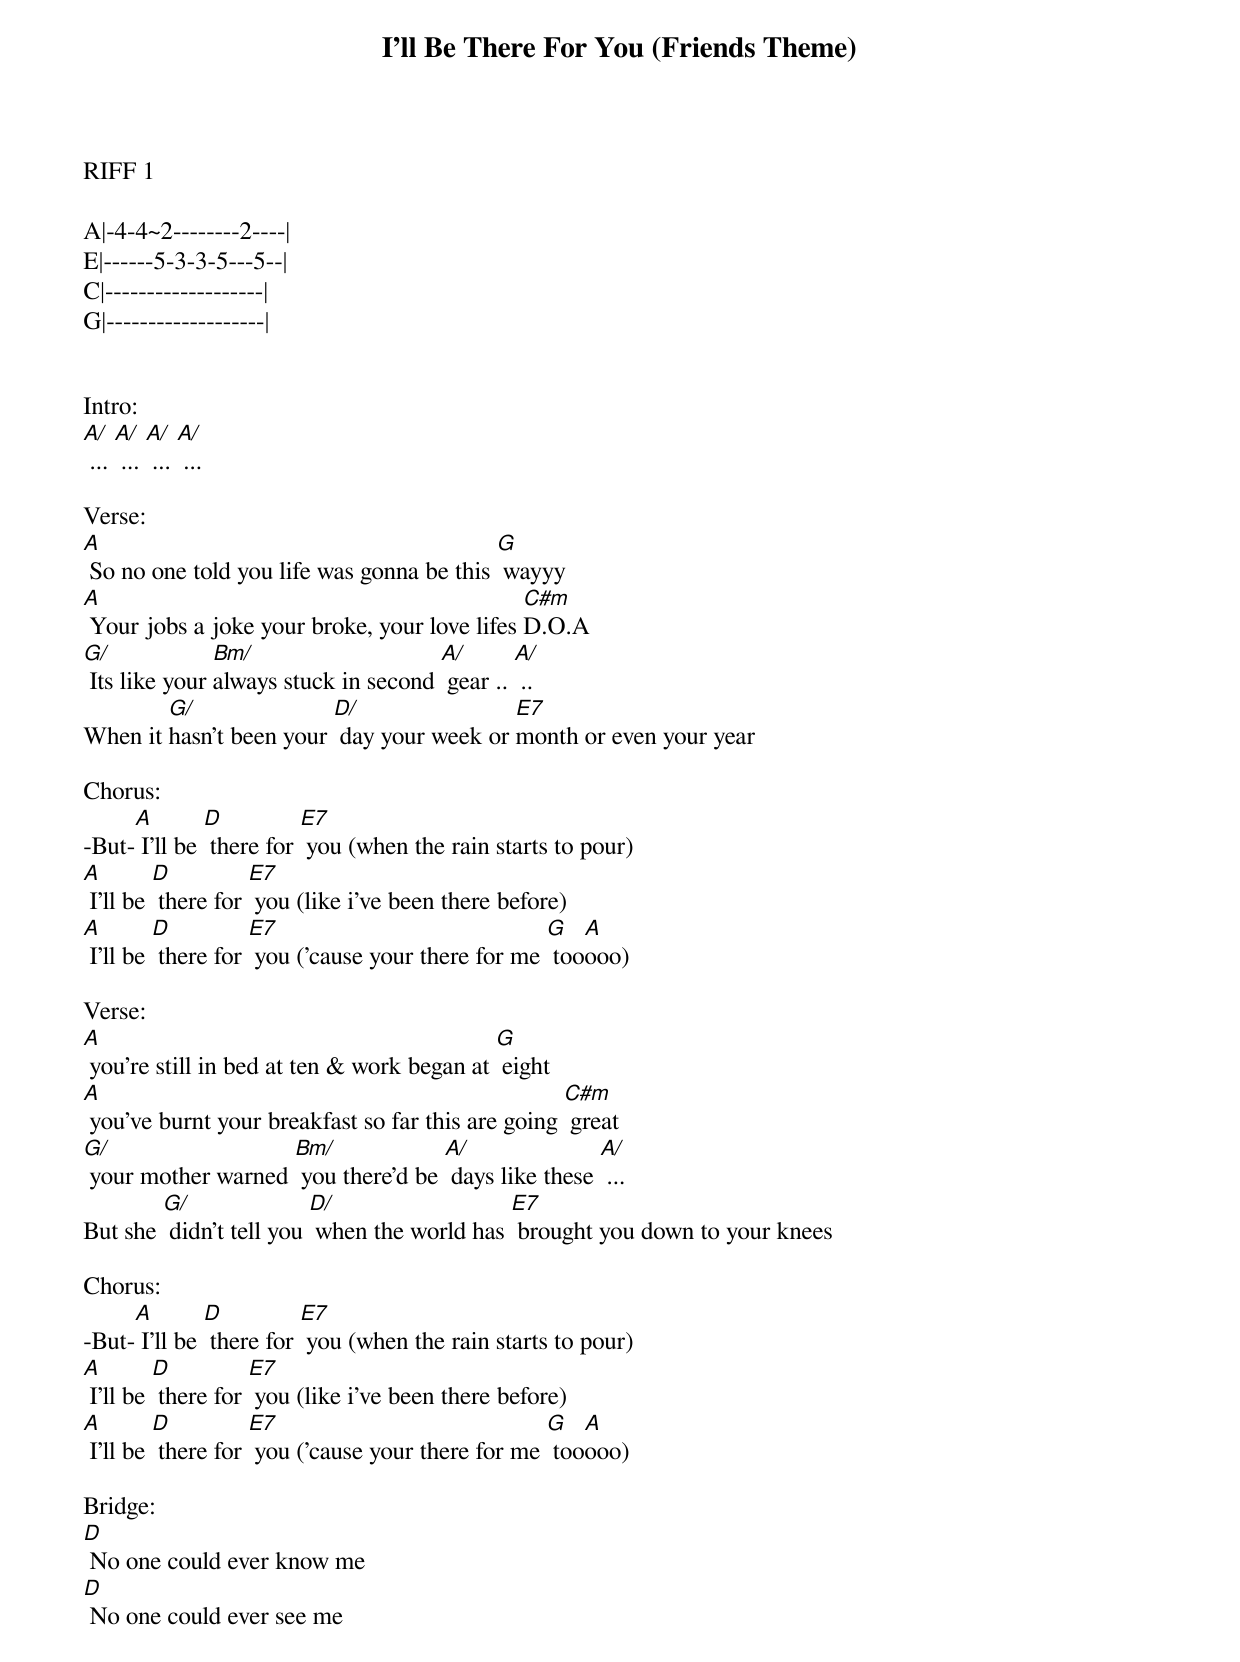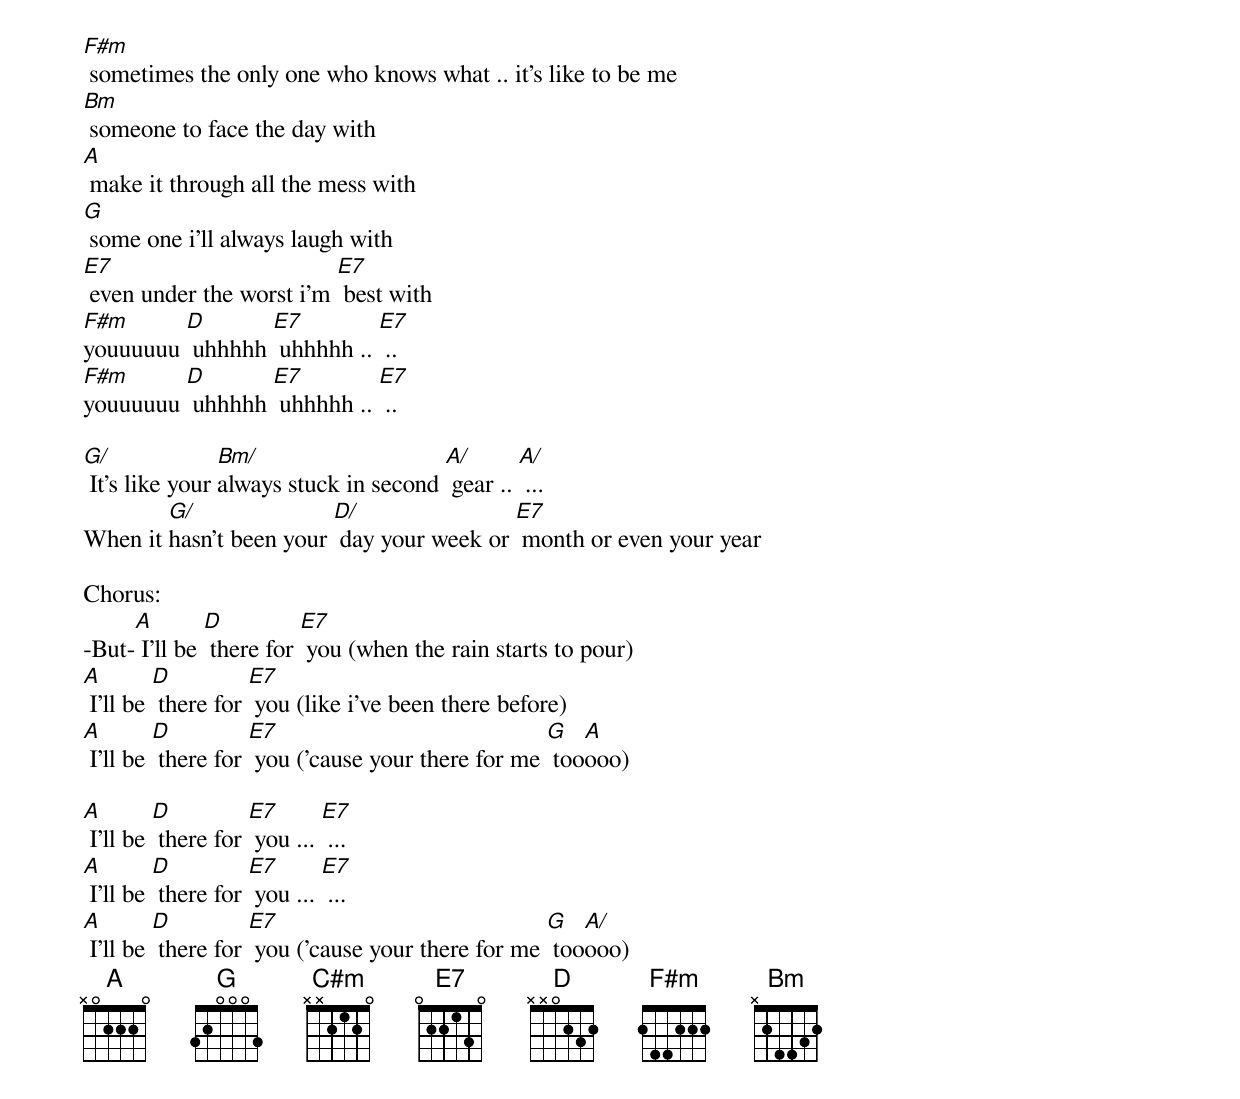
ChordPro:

{t:I'll Be There For You (Friends Theme)}
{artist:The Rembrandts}
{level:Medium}
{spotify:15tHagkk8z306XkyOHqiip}

RIFF 1
<pre>
A|-4-4~2--------2----|
E|------5-3-3-5---5--|
C|-------------------|
G|-------------------|
</pre>

Intro:
[A/] ... [A/] ... [A/] ... [A/] ...

Verse:
[A] So no one told you life was gonna be this [G] wayyy
[A] Your jobs a joke your broke, your love lifes [C#m]D.O.A
[G/] Its like your [Bm/]always stuck in second [A/] gear .. [A/] ..
When it [G/]hasn't been your [D/] day your week or [E7]month or even your year

Chorus:
-But-[A] I'll be [D] there for [E7] you (when the rain starts to pour)
[A] I'll be [D] there for [E7] you (like i've been there before)
[A] I'll be [D] there for [E7] you ('cause your there for me [G] too[A]ooo)

Verse:
[A] you're still in bed at ten & work began at [G] eight
[A] you've burnt your breakfast so far this are going [C#m] great
[G/] your mother warned [Bm/] you there'd be [A/] days like these [A/] ...
But she [G/] didn't tell you [D/] when the world has [E7] brought you down to your knees

Chorus:
-But-[A] I'll be [D] there for [E7] you (when the rain starts to pour)
[A] I'll be [D] there for [E7] you (like i've been there before)
[A] I'll be [D] there for [E7] you ('cause your there for me [G] too[A]ooo)

Bridge:
[D] No one could ever know me
[D] No one could ever see me
[F#m] sometimes the only one who knows what .. it's like to be me
[Bm] someone to face the day with
[A] make it through all the mess with
[G] some one i'll always laugh with
[E7] even under the worst i'm [E7] best with
[F#m]youuuuuu [D] uhhhhh [E7] uhhhhh .. [E7] ..
[F#m]youuuuuu [D] uhhhhh [E7] uhhhhh .. [E7] ..

[G/] It's like your [Bm/]always stuck in second [A/] gear .. [A/] ...
When it [G/]hasn't been your [D/] day your week or [E7] month or even your year

Chorus:
-But-[A] I'll be [D] there for [E7] you (when the rain starts to pour)
[A] I'll be [D] there for [E7] you (like i've been there before)
[A] I'll be [D] there for [E7] you ('cause your there for me [G] too[A]ooo)

[A] I'll be [D] there for [E7] you ... [E7] ...
[A] I'll be [D] there for [E7] you ... [E7] ...
[A] I'll be [D] there for [E7] you ('cause your there for me [G] too[A/]ooo)
